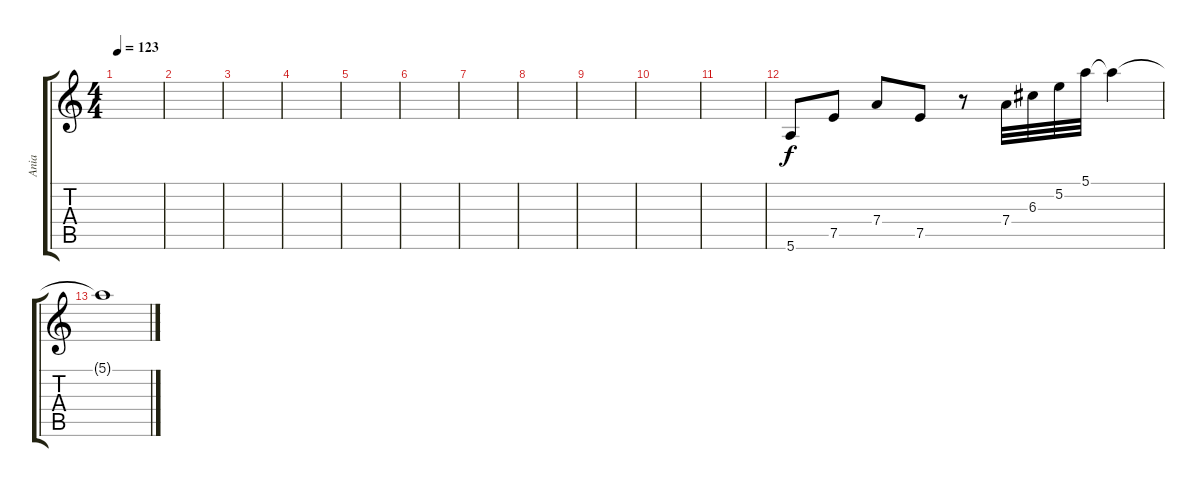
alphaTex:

\track ("Ania" "Ania") {instrument electricguitarclean}
\staff {score tabs}
\tuning (E4 B3 G3 D3 A2 E2) {hide}
\ts (4 4)
\tempo 123
\clef g2
\ks c
|
|
|
|
|
|
|
|
|
|
|
5.6.8 7.5.8 7.4.8 7.5.8 r.8 7.4.32 6.3.32 5.2.32 5.1.32 5.1{t}.4 |
5.1{t}.1
